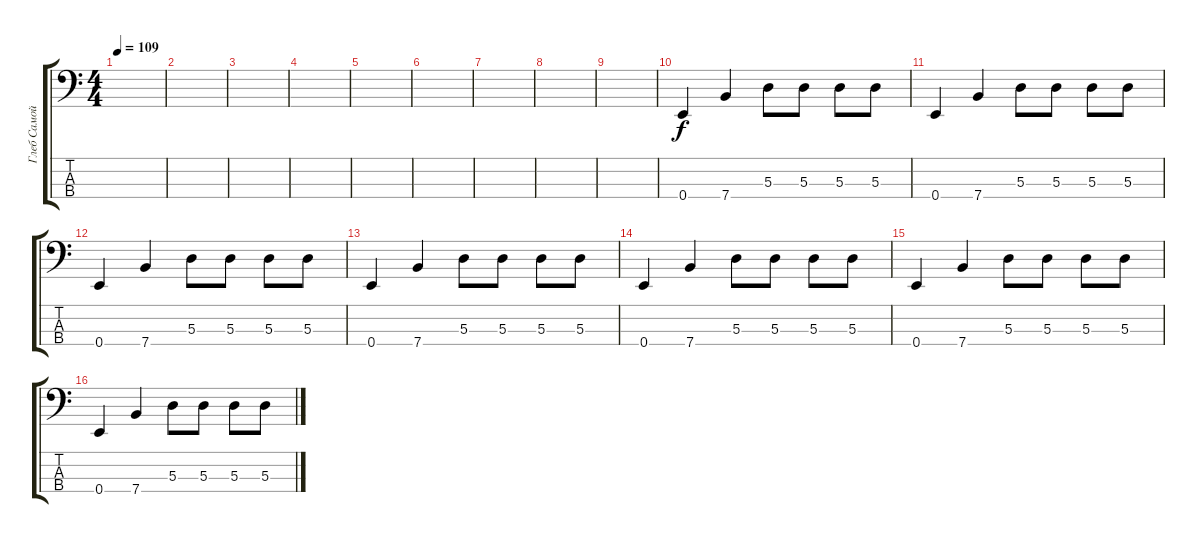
\track ("Глеб Самойлов" "Глеб Самой") {instrument electricbassfinger}
\staff {score tabs}
\tuning (G2 D2 A1 E1) {hide}
\ts (4 4)
\tempo 109
\clef f4
\ks c
|
|
|
|
|
|
|
|
|
0.4.4 7.4.4 5.3.8 5.3.8 5.3.8 5.3.8 |
0.4.4 7.4.4 5.3.8 5.3.8 5.3.8 5.3.8 |
0.4.4 7.4.4 5.3.8 5.3.8 5.3.8 5.3.8 |
0.4.4 7.4.4 5.3.8 5.3.8 5.3.8 5.3.8 |
0.4.4 7.4.4 5.3.8 5.3.8 5.3.8 5.3.8 |
0.4.4 7.4.4 5.3.8 5.3.8 5.3.8 5.3.8 |
0.4.4 7.4.4 5.3.8 5.3.8 5.3.8 5.3.8
